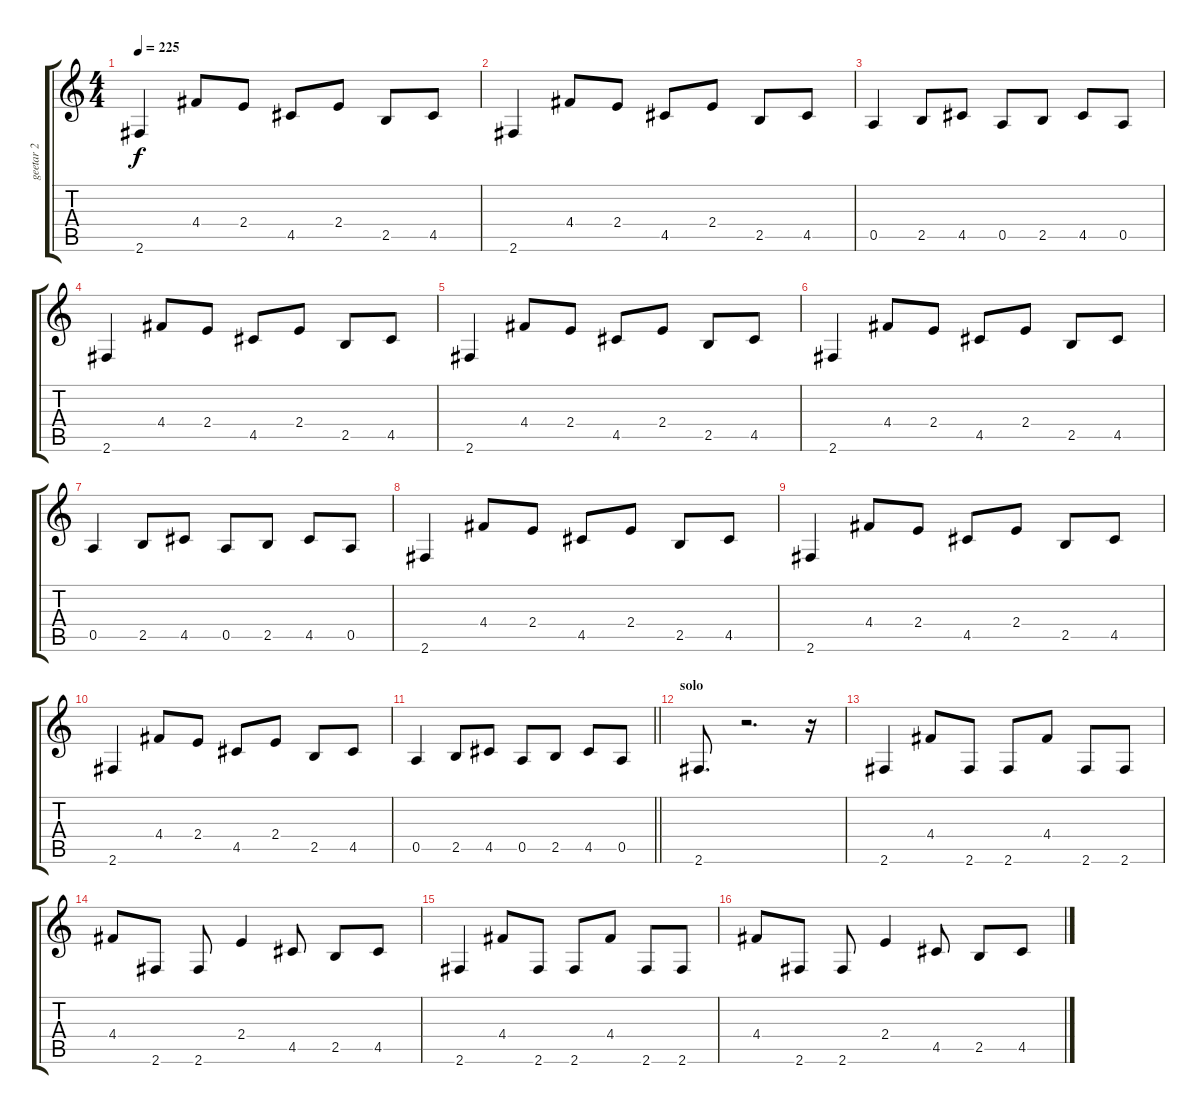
\track ("geetar 2" "geetar 2") {instrument distortionguitar}
\staff {score tabs}
\tuning (E4 B3 G3 D3 A2 E2) {hide}
\ts (4 4)
\tempo 225
\clef g2
\ks c
2.6.4{dy f} 4.4.8 2.4.8 4.5.8 2.4.8 2.5.8 4.5.8 |
2.6.4 4.4.8 2.4.8 4.5.8 2.4.8 2.5.8 4.5.8 |
0.5.4 2.5.8 4.5.8 0.5.8 2.5.8 4.5.8 0.5.8 |
2.6.4 4.4.8 2.4.8 4.5.8 2.4.8 2.5.8 4.5.8 |
2.6.4 4.4.8 2.4.8 4.5.8 2.4.8 2.5.8 4.5.8 |
2.6.4 4.4.8 2.4.8 4.5.8 2.4.8 2.5.8 4.5.8 |
0.5.4 2.5.8 4.5.8 0.5.8 2.5.8 4.5.8 0.5.8 |
2.6.4 4.4.8 2.4.8 4.5.8 2.4.8 2.5.8 4.5.8 |
2.6.4 4.4.8 2.4.8 4.5.8 2.4.8 2.5.8 4.5.8 |
2.6.4 4.4.8 2.4.8 4.5.8 2.4.8 2.5.8 4.5.8 |
\barLineRight lightlight
0.5.4 2.5.8 4.5.8 0.5.8 2.5.8 4.5.8 0.5.8 |
\section ("" "solo")
2.6.8{d} r.2{d} r.16 |
2.6.4 4.4.8 2.6.8 2.6.8 4.4.8 2.6.8 2.6.8 |
4.4.8 2.6.8 2.6.8 2.4.4 4.5.8 2.5.8 4.5.8 |
2.6.4 4.4.8 2.6.8 2.6.8 4.4.8 2.6.8 2.6.8 |
4.4.8 2.6.8 2.6.8 2.4.4 4.5.8 2.5.8 4.5.8
